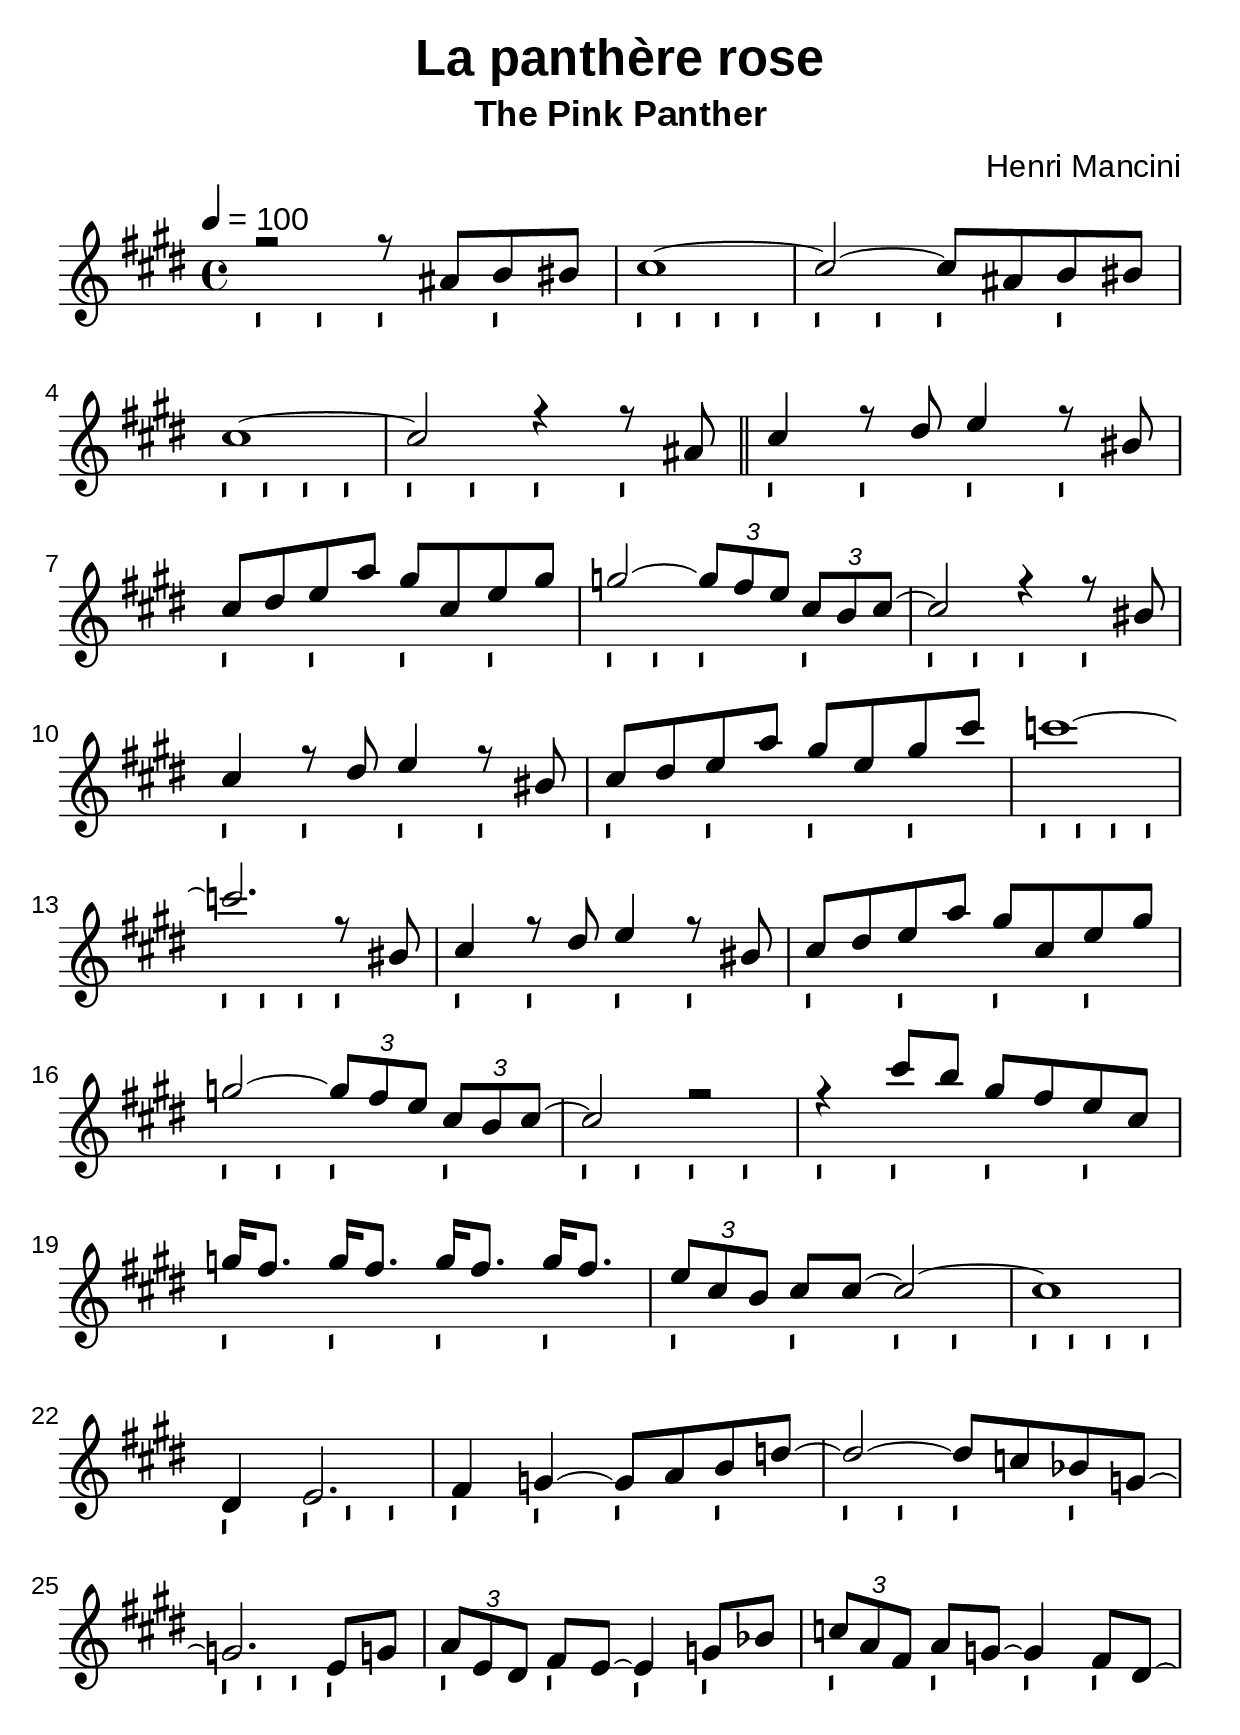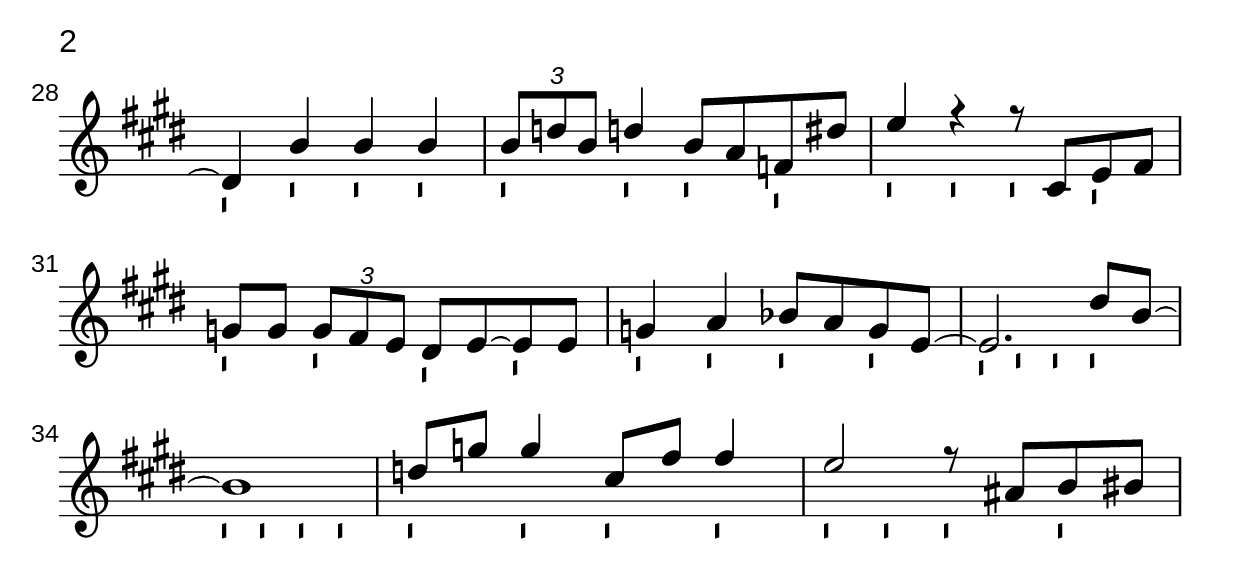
\include "italiano.ly"
pulse = _\markup{ \musicglyph #"rests.M1mensural" } 

\header
{
	title = "La panthère rose"
	subtitle = "The Pink Panther"
%	meter = ""
	composer = "Henri Mancini"
% 	arranger = ""
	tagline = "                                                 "
	}

Mélodie = \relative sol'
{
	\clef treble
	\key dod \minor
	\time 4/4
\tempo 4=100

<< {
		r2 r8 lad si sid
		dod1~
		dod2~ dod8 lad si sid
		\break
		dod1~
		dod2 r4 r8 lad
		\bar "||" 
		dod4 r8 red mi4 r8 sid
		\break
		dod8 red mi la	sold dod, mi sold
		sol2~ \times  2/3 { sol8 fad mi} \times  2/3 { dod si dod~}
		dod2 r4 r8 sid
		\break
		dod4 r8 red8 mi4 r8 sid
		dod red mi la sold mi sold dod
		do1~
		\break
		do2. r8 sid,
		dod4 r8 red mi4 r8 sid
		dod red mi la sold dod, mi sold
		\break
		sol2~ \times  2/3 { sol8 fad mi} \times  2/3 { dod si dod~}
		dod2 r2 
		r4 dod'8 si sold fad mi dod
		\break
		sol'16 fad8. sol16 fad8. sol16 fad8. sol16 fad8.
		\times  2/3 { mi8 dod si} dod dod~ dod2~
		dod1
		\break
		red,4 mi2. 
		fad4 sol~ sol8 la si re~
		re2~ re8 do sib sol~
		\break
		sol2. mi8 sol
		\times  2/3 { la mi red } fad mi~ mi4 sol8 sib
		\times  2/3 { do la fad} la sol ~ sol4 fad8 red~
		\break
		red4 si' si si
		\times  2/3 { si8 re si} re!4 si8 la fa red'
		mi4 r4 r8 dod, mi fad
		\break
		sol sol \times  2/3 { sol fad mi} red mi~ mi mi
		sol4 la sib8 la sol mi~
		mi2. red'8 si~
		\break
		si1
		re8 sol sol4 dod,8 fad fad4
		mi2 r8 lad, si sid
}
\\ {\repeat unfold 36 {s4\pulse s4\pulse s4\pulse s4\pulse } } >>
}
Paroles = \lyricmode
	{
	}

Accords = \chordmode
	{
	}

\score	% sortie pdf
	{
		<<

% Décommenter les 5 lignes suivantes s'il y a des accords
%				\new ChordNames
%					{
%						\set chordChanges = ##f
%						\Accords
%					}

					\new Voice = "one"
					{
						\Mélodie
					}

% Décommenter les 3 lignes suivantes s'il y a des paroles
%				\new Lyrics
%				\lyricsto "one"
%				\Paroles

		>>

		\layout
			{
				\context
				{
					\Lyrics
				}

				\context
				{
					\Score
% 					\remove "Bar_number_engraver"
				}

				indent = 0\mm
			}
			
	}

\score	% sortie midi
	{
		\unfoldRepeats
		\Mélodie
% 		\MélodieMidi % si la partie midi est différente de la partie pdf
		\midi
			{
				\context
					{
						\Score
					}
			}
	}

#(define myStaffSize 28)  % changez cette valeur à votre convenance
#(set-global-staff-size myStaffSize)

\paper {
between-system-space = 40\mm
after-title-space = 20\mm
	#(define fonts
		(make-pango-font-tree "Liberation Sans"
			"Liberation Sans"
			"Liberation Mono"
			(/ myStaffSize 20)
			)
			)
	}

\version "2.11.20"